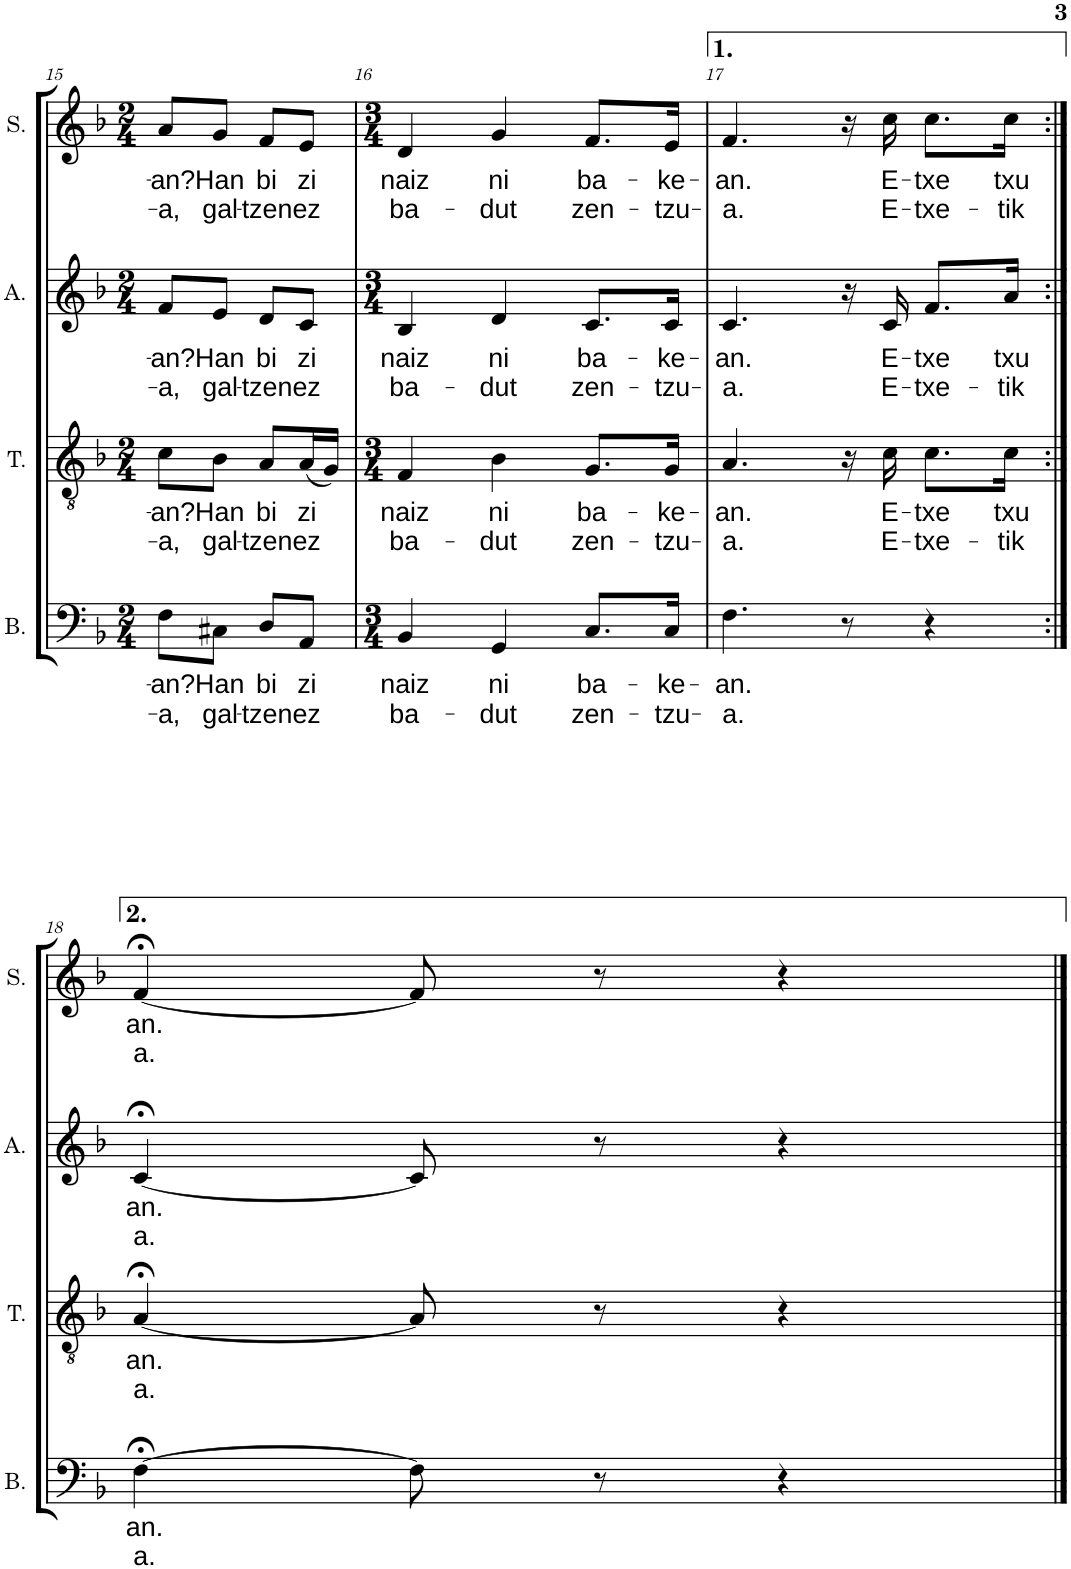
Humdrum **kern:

**kern	**text	**text	**kern	**text	**text	**kern	**text	**text	**kern	**text	**text
*part4	*part4	*part4	*part3	*part3	*part3	*part2	*part2	*part2	*part1	*part1	*part1
*staff4	*staff4	*staff4	*staff3	*staff3	*staff3	*staff2	*staff2	*staff2	*staff1	*staff1	*staff1
*I"Basse	*	*	*I"Ténor	*	*	*I"Alto	*	*	*I"Soprano	*	*
*I'B.	*	*	*I'T.	*	*	*I'A.	*	*	*I'S.	*	*
!!LO:PB:g=z
*clefF4	*	*	*clefGv2	*	*	*clefG2	*	*	*clefG2	*	*
*k[b-]	*	*	*k[b-]	*	*	*k[b-]	*	*	*k[b-]	*	*
*M2/4	*	*	*M2/4	*	*	*M2/4	*	*	*M2/4	*	*
=15	=15	=15	=15	=15	=15	=15	=15	=15	=15	=15	=15
!	!LO:LY:b	!LO:LY:b	!	!LO:LY:b	!LO:LY:b	!	!LO:LY:b	!LO:LY:b	!	!LO:LY:b	!LO:LY:b
8F\L	-an?	-a,	8c\L	-an?	-a,	8f/L	-an?	-a,	8a/L	-an?	-a,
!	!LO:LY:b	!LO:LY:b	!	!LO:LY:b	!LO:LY:b	!	!LO:LY:b	!LO:LY:b	!	!LO:LY:b	!LO:LY:b
8C#X\J	Han	gal-	8B-\J	Han	gal-	8e/J	Han	gal-	8g/J	Han	gal-
!	!LO:LY:b	!LO:LY:b	!	!LO:LY:b	!LO:LY:b	!	!LO:LY:b	!LO:LY:b	!	!LO:LY:b	!LO:LY:b
8D/L	bi	-tzen	8A/L	bi	-tzen	8d/L	bi	-tzen	8f/L	bi	-tzen
!	!LO:LY:b	!LO:LY:b	!	!LO:LY:b	!LO:LY:b	!	!LO:LY:b	!LO:LY:b	!	!LO:LY:b	!LO:LY:b
8AA/J	zi	ez	(16A/L	zi	ez	8c/J	zi	ez	8e/J	zi	ez
.	.	.	16G/JJ)	.	.	.	.	.	.	.	.
=16	=16	=16	=16	=16	=16	=16	=16	=16	=16	=16	=16
*M3/4	*	*	*M3/4	*	*	*M3/4	*	*	*M3/4	*	*
!	!LO:LY:b	!LO:LY:b	!	!LO:LY:b	!LO:LY:b	!	!LO:LY:b	!LO:LY:b	!	!LO:LY:b	!LO:LY:b
4BB-/	naiz	ba-	4F/	naiz	ba-	4B-/	naiz	ba-	4d/	naiz	ba-
!	!LO:LY:b	!LO:LY:b	!	!LO:LY:b	!LO:LY:b	!	!LO:LY:b	!LO:LY:b	!	!LO:LY:b	!LO:LY:b
4GG/	ni	-dut	4B-\	ni	-dut	4d/	ni	-dut	4g/	ni	-dut
!	!LO:LY:b	!LO:LY:b	!	!LO:LY:b	!LO:LY:b	!	!LO:LY:b	!LO:LY:b	!	!LO:LY:b	!LO:LY:b
8.C/L	ba-	zen-	8.G/L	ba-	zen-	8.c/L	ba-	zen-	8.f/L	ba-	zen-
!	!LO:LY:b	!LO:LY:b	!	!LO:LY:b	!LO:LY:b	!	!LO:LY:b	!LO:LY:b	!	!LO:LY:b	!LO:LY:b
16C/Jk	-ke-	-tzu-	16G/Jk	-ke-	-tzu-	16c/Jk	-ke-	-tzu-	16e/Jk	-ke-	-tzu-
=17	=17	=17	=17	=17	=17	=17	=17	=17	=17	=17	=17
!	!LO:LY:b	!LO:LY:b	!	!LO:LY:b	!LO:LY:b	!	!LO:LY:b	!LO:LY:b	!	!LO:LY:b	!LO:LY:b
4.F\	-an.	-a.	4.A/	-an.	-a.	4.c/	-an.	-a.	4.f/	-an.	-a.
8r	.	.	16r	.	.	16r	.	.	16r	.	.
!	!	!	!	!LO:LY:b	!LO:LY:b	!	!LO:LY:b	!LO:LY:b	!	!LO:LY:b	!LO:LY:b
.	.	.	16c\	E-	E-	16c/	E-	E-	16cc\	E-	E-
!	!	!	!	!LO:LY:b	!LO:LY:b	!	!LO:LY:b	!LO:LY:b	!	!LO:LY:b	!LO:LY:b
4r	.	.	8.c\L	-txe	-txe-	8.f/L	-txe	-txe-	8.cc\L	-txe	-txe-
!	!	!	!	!LO:LY:b	!LO:LY:b	!	!LO:LY:b	!LO:LY:b	!	!LO:LY:b	!LO:LY:b
.	.	.	16c\Jk	txu	-tik	16a/Jk	txu	-tik	16cc\Jk	txu	-tik
!!LO:LB:g=z
=18:|!	=18:|!	=18:|!	=18:|!	=18:|!	=18:|!	=18:|!	=18:|!	=18:|!	=18:|!	=18:|!	=18:|!
!	!LO:LY:b	!LO:LY:b	!	!LO:LY:b	!LO:LY:b	!	!LO:LY:b	!LO:LY:b	!	!LO:LY:b	!LO:LY:b
[4F;<\	an.	a.	[4A;</	an.	a.	[4c;</	an.	a.	[4f;</	an.	a.
8F\]	.	.	8A/]	.	.	8c/]	.	.	8f/]	.	.
8r	.	.	8r	.	.	8r	.	.	8r	.	.
4r	.	.	4r	.	.	4r	.	.	4r	.	.
==	==	==	==	==	==	==	==	==	==	==	==
*-	*-	*-	*-	*-	*-	*-	*-	*-	*-	*-	*-
